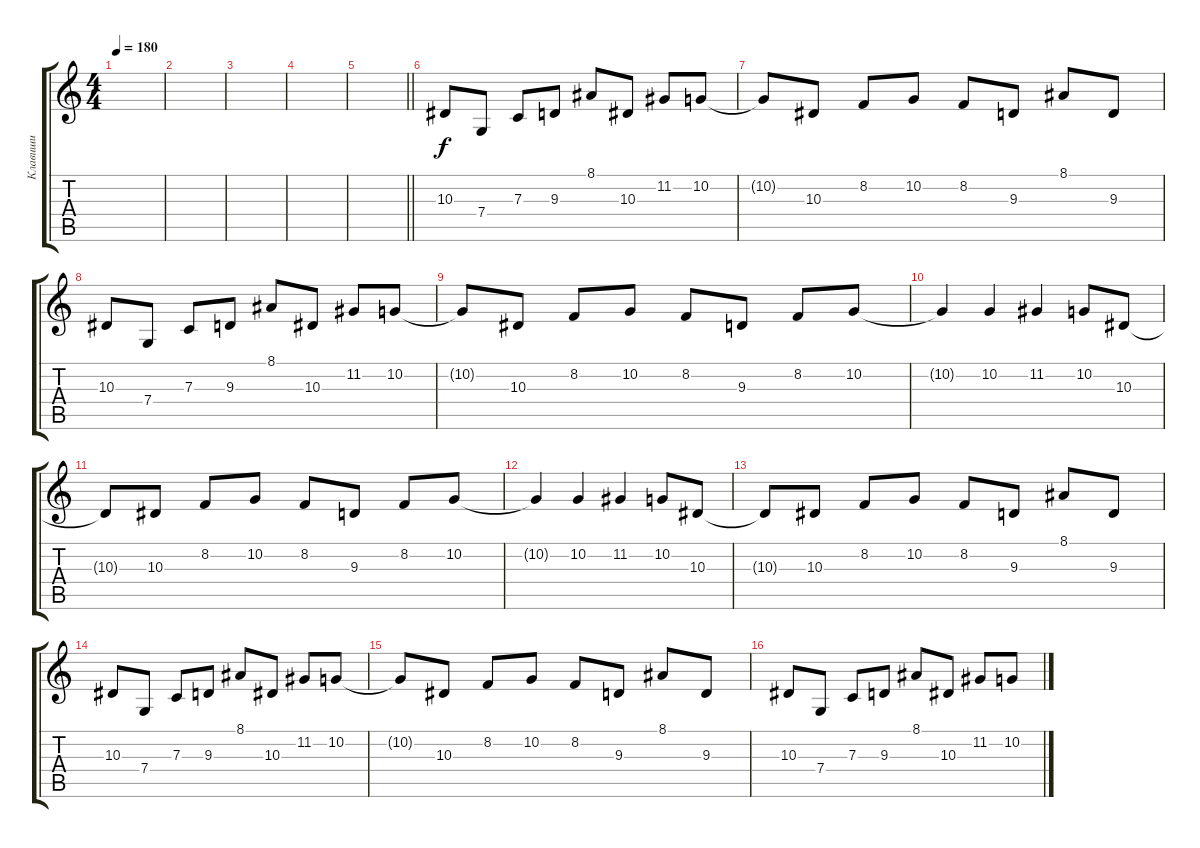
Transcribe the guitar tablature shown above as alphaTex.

\track ("Клавиши" "Клавиши") {instrument fx1rain}
\staff {score tabs}
\tuning (D4 A3 F3 C3 G2 C2) {hide}
\ts (4 4)
\tempo 180
\clef g2
\ks c
|
|
|
|
\barLineRight lightlight
|
\section ("" "")
10.3.8 7.4.8 7.3.8 9.3.8 8.1.8 10.3.8 11.2.8 10.2.8 |
10.2{t}.8 10.3.8 8.2.8 10.2.8 8.2.8 9.3.8 8.1.8 9.3.8 |
10.3.8 7.4.8 7.3.8 9.3.8 8.1.8 10.3.8 11.2.8 10.2.8 |
10.2{t}.8 10.3.8 8.2.8 10.2.8 8.2.8 9.3.8 8.2.8 10.2.8 |
10.2{t}.4 10.2.4 11.2.4 10.2.8 10.3.8 |
10.3{t}.8 10.3.8 8.2.8 10.2.8 8.2.8 9.3.8 8.2.8 10.2.8 |
10.2{t}.4 10.2.4 11.2.4 10.2.8 10.3.8 |
10.3{t}.8 10.3.8 8.2.8 10.2.8 8.2.8 9.3.8 8.1.8 9.3.8 |
10.3.8 7.4.8 7.3.8 9.3.8 8.1.8 10.3.8 11.2.8 10.2.8 |
10.2{t}.8 10.3.8 8.2.8 10.2.8 8.2.8 9.3.8 8.1.8 9.3.8 |
10.3.8 7.4.8 7.3.8 9.3.8 8.1.8 10.3.8 11.2.8 10.2.8
